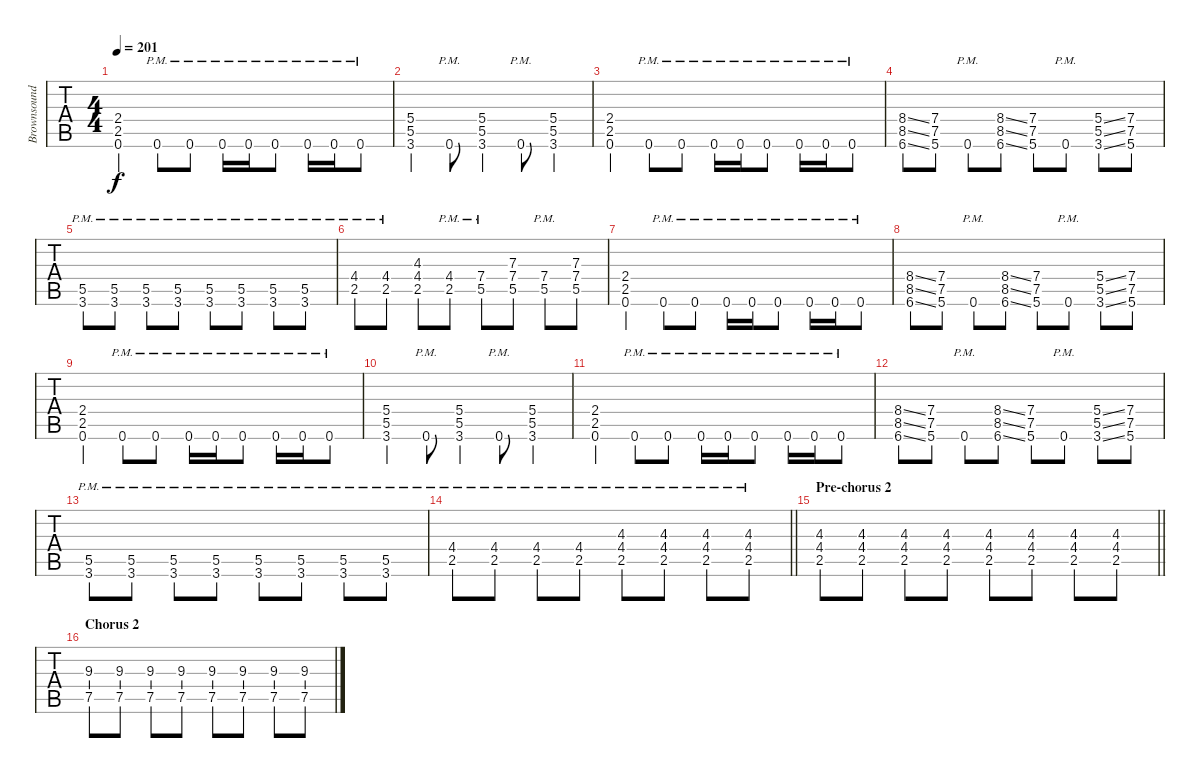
\track ("Brownsound" "Brownsound") {instrument distortionguitar}
\staff {tabs}
\tuning (E4 B3 G3 D3 A2 E2) {hide}
\ts (4 4)
\tempo 201
\clef g2
\ks c
(2.4 2.5 0.6).4{dy f} 0.6{pm}.8 0.6{pm}.8 0.6{pm}.16 0.6{pm}.16 0.6{pm}.8 0.6{pm}.16 0.6{pm}.16 0.6{pm}.8 |
(5.4 5.5 3.6).4 0.6{pm}.8 (5.4 5.5 3.6).4 0.6{pm}.8 (5.4 5.5 3.6).4 |
(2.4 2.5 0.6).4 0.6{pm}.8 0.6{pm}.8 0.6{pm}.16 0.6{pm}.16 0.6{pm}.8 0.6{pm}.16 0.6{pm}.16 0.6{pm}.8 |
(8.4{ss} 8.5{ss} 6.6{ss}).8 (7.4 7.5 5.6).8 0.6{pm}.8 (8.4{ss} 8.5{ss} 6.6{ss}).8 (7.4 7.5 5.6).8 0.6{pm}.8 (5.4{ss} 5.5{ss} 3.6{ss}).8 (7.4 7.5 5.6).8 |
(5.5{pm} 3.6{pm}).8 (5.5{pm} 3.6{pm}).8 (5.5{pm} 3.6{pm}).8 (5.5{pm} 3.6{pm}).8 (5.5{pm} 3.6{pm}).8 (5.5{pm} 3.6{pm}).8 (5.5{pm} 3.6{pm}).8 (5.5{pm} 3.6{pm}).8 |
(4.4{pm} 2.5{pm}).8 (4.4{pm} 2.5{pm}).8 (4.3 4.4 2.5).8 (4.4{pm} 2.5{pm}).8 (7.4{pm} 5.5{pm}).8 (7.3 7.4 5.5).8 (7.4{pm} 5.5{pm}).8 (7.3 7.4 5.5).8 |
(2.4 2.5 0.6).4 0.6{pm}.8 0.6{pm}.8 0.6{pm}.16 0.6{pm}.16 0.6{pm}.8 0.6{pm}.16 0.6{pm}.16 0.6{pm}.8 |
(8.4{ss} 8.5{ss} 6.6{ss}).8 (7.4 7.5 5.6).8 0.6{pm}.8 (8.4{ss} 8.5{ss} 6.6{ss}).8 (7.4 7.5 5.6).8 0.6{pm}.8 (5.4{ss} 5.5{ss} 3.6{ss}).8 (7.4 7.5 5.6).8 |
(2.4 2.5 0.6).4 0.6{pm}.8 0.6{pm}.8 0.6{pm}.16 0.6{pm}.16 0.6{pm}.8 0.6{pm}.16 0.6{pm}.16 0.6{pm}.8 |
(5.4 5.5 3.6).4 0.6{pm}.8 (5.4 5.5 3.6).4 0.6{pm}.8 (5.4 5.5 3.6).4 |
(2.4 2.5 0.6).4 0.6{pm}.8 0.6{pm}.8 0.6{pm}.16 0.6{pm}.16 0.6{pm}.8 0.6{pm}.16 0.6{pm}.16 0.6{pm}.8 |
(8.4{ss} 8.5{ss} 6.6{ss}).8 (7.4 7.5 5.6).8 0.6{pm}.8 (8.4{ss} 8.5{ss} 6.6{ss}).8 (7.4 7.5 5.6).8 0.6{pm}.8 (5.4{ss} 5.5{ss} 3.6{ss}).8 (7.4 7.5 5.6).8 |
(5.5{pm} 3.6{pm}).8 (5.5{pm} 3.6{pm}).8 (5.5{pm} 3.6{pm}).8 (5.5{pm} 3.6{pm}).8 (5.5{pm} 3.6{pm}).8 (5.5{pm} 3.6{pm}).8 (5.5{pm} 3.6{pm}).8 (5.5{pm} 3.6{pm}).8 |
\barLineRight lightlight
(4.4{pm} 2.5{pm}).8 (4.4{pm} 2.5{pm}).8 (4.4{pm} 2.5{pm}).8 (4.4{pm} 2.5{pm}).8 (4.3{pm} 4.4{pm} 2.5{pm}).8 (4.3{pm} 4.4{pm} 2.5{pm}).8 (4.3{pm} 4.4{pm} 2.5{pm}).8 (4.3{pm} 4.4{pm} 2.5{pm}).8 |
\section ("" "Pre-chorus 2")
\barLineRight lightlight
(4.3 4.4 2.5).8 (4.3 4.4 2.5).8 (4.3 4.4 2.5).8 (4.3 4.4 2.5).8 (4.3 4.4 2.5).8 (4.3 4.4 2.5).8 (4.3 4.4 2.5).8 (4.3 4.4 2.5).8 |
\section ("" "Chorus 2")
(9.3 7.5).8 (9.3 7.5).8 (9.3 7.5).8 (9.3 7.5).8 (9.3 7.5).8 (9.3 7.5).8 (9.3 7.5).8 (9.3 7.5).8
